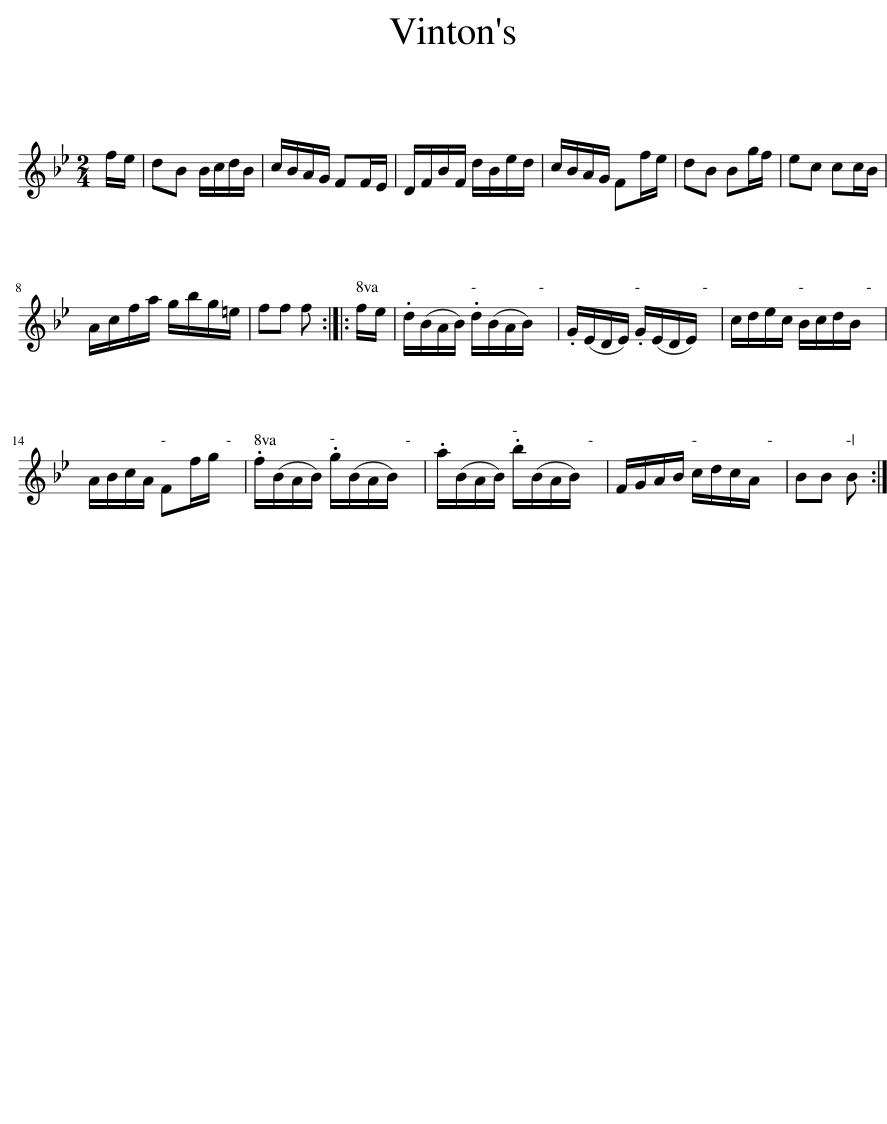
X:1
L:1/8
M:2/4
I:linebreak $
K:Bb
V:1 treble
V:1
 f/e/ | dB B/c/d/B/ | c/B/A/G/ FF/E/ | D/F/B/F/ d/B/e/d/ | c/B/A/G/ Ff/e/ | %5
 dB Bg/f/ | ec cc/B/ |$ A/c/f/a/ g/b/g/=e/ | ff f :: f/e/ | %10
 .d/(B/A/B/) .d/(B/A/B/) | .G/(E/D/E/) .G/(E/D/E/) | c/d/e/c/ B/c/d/B/ |$ A/B/c/A/ Ff/g/ | .f/(B/A/B/) .g/(B/A/B/) | %15
 .a/(B/A/B/) .b/(B/A/B/) | F/G/A/B/ c/d/c/A/ | BB B :| %18
